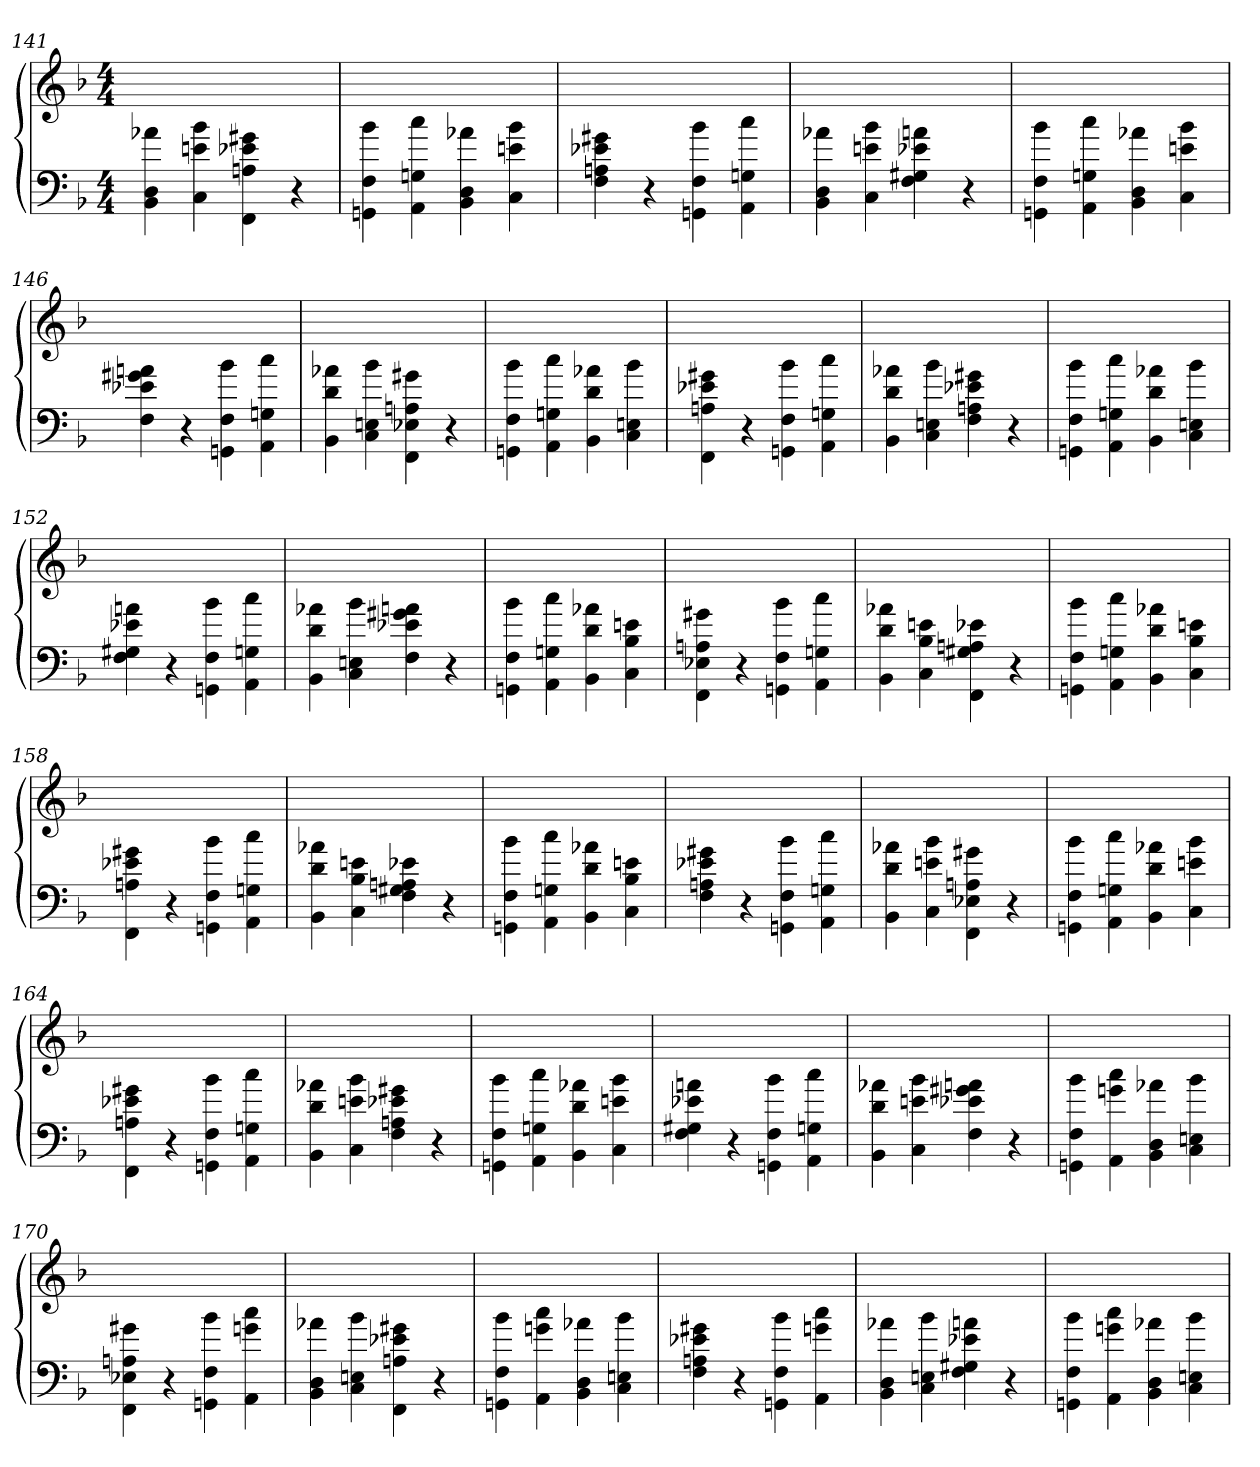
**kern	**kern
*part2	*part1
*staff2	*staff1
*clefF4	*clefG2
*k[b-]	*k[b-]
*F:	*F:
*M4/4	*M4/4
=141	=141
4BB- 4D 4a-X	1ryy
4C 4en 4b-	.
4FF 4An 4e-X 4g#X	.
4r	.
=142	=142
4GGn 4F 4b-	1ryy
4AA 4Gn 4cc	.
4BB- 4D 4a-X	.
4C 4en 4b-	.
=143	=143
4F 4An 4e-X 4g#X	1ryy
4r	.
4GGn 4F 4b-	.
4AA 4Gn 4cc	.
=144	=144
4BB- 4D 4a-X	1ryy
4C 4en 4b-	.
4F 4G#X 4e-X 4an	.
4r	.
=145	=145
4GGn 4F 4b-	1ryy
4AA 4Gn 4cc	.
4BB- 4D 4a-X	.
4C 4en 4b-	.
=146	=146
4F 4e-X 4g#X 4an	1ryy
4r	.
4GGn 4F 4b-	.
4AA 4Gn 4cc	.
=147	=147
4BB- 4d 4a-X	1ryy
4C 4En 4b-	.
4FF 4E-X 4An 4g#X	.
4r	.
=148	=148
4GGn 4F 4b-	1ryy
4AA 4Gn 4cc	.
4BB- 4d 4a-X	.
4C 4En 4b-	.
=149	=149
4FF 4An 4e-X 4g#X	1ryy
4r	.
4GGn 4F 4b-	.
4AA 4Gn 4cc	.
=150	=150
4BB- 4d 4a-X	1ryy
4C 4En 4b-	.
4F 4An 4e-X 4g#X	.
4r	.
=151	=151
4GGn 4F 4b-	1ryy
4AA 4Gn 4cc	.
4BB- 4d 4a-X	.
4C 4En 4b-	.
=152	=152
4F 4G#X 4e-X 4an	1ryy
4r	.
4GGn 4F 4b-	.
4AA 4Gn 4cc	.
=153	=153
4BB- 4d 4a-X	1ryy
4C 4En 4b-	.
4F 4e-X 4g#X 4an	.
4r	.
=154	=154
4GGn 4F 4b-	1ryy
4AA 4Gn 4cc	.
4BB- 4d 4a-X	.
4C 4B- 4en	.
=155	=155
4FF 4E-X 4An 4g#X	1ryy
4r	.
4GGn 4F 4b-	.
4AA 4Gn 4cc	.
=156	=156
4BB- 4d 4a-X	1ryy
4C 4B- 4en	.
4FF 4G#X 4An 4e-X	.
4r	.
=157	=157
4GGn 4F 4b-	1ryy
4AA 4Gn 4cc	.
4BB- 4d 4a-X	.
4C 4B- 4en	.
=158	=158
4FF 4An 4e-X 4g#X	1ryy
4r	.
4GGn 4F 4b-	.
4AA 4Gn 4cc	.
=159	=159
4BB- 4d 4a-X	1ryy
4C 4B- 4en	.
4F 4G#X 4An 4e-X	.
4r	.
=160	=160
4GGn 4F 4b-	1ryy
4AA 4Gn 4cc	.
4BB- 4d 4a-X	.
4C 4B- 4en	.
=161	=161
4F 4An 4e-X 4g#X	1ryy
4r	.
4GGn 4F 4b-	.
4AA 4Gn 4cc	.
=162	=162
4BB- 4d 4a-X	1ryy
4C 4en 4b-	.
4FF 4E-X 4An 4g#X	.
4r	.
=163	=163
4GGn 4F 4b-	1ryy
4AA 4Gn 4cc	.
4BB- 4d 4a-X	.
4C 4en 4b-	.
=164	=164
4FF 4An 4e-X 4g#X	1ryy
4r	.
4GGn 4F 4b-	.
4AA 4Gn 4cc	.
=165	=165
4BB- 4d 4a-X	1ryy
4C 4en 4b-	.
4F 4An 4e-X 4g#X	.
4r	.
=166	=166
4GGn 4F 4b-	1ryy
4AA 4Gn 4cc	.
4BB- 4d 4a-X	.
4C 4en 4b-	.
=167	=167
4F 4G#X 4e-X 4an	1ryy
4r	.
4GGn 4F 4b-	.
4AA 4Gn 4cc	.
=168	=168
4BB- 4d 4a-X	1ryy
4C 4en 4b-	.
4F 4e-X 4g#X 4an	.
4r	.
=169	=169
4GGn 4F 4b-	1ryy
4AA 4gn 4cc	.
4BB- 4D 4a-X	.
4C 4En 4b-	.
=170	=170
4FF 4E-X 4An 4g#X	1ryy
4r	.
4GGn 4F 4b-	.
4AA 4gn 4cc	.
=171	=171
4BB- 4D 4a-X	1ryy
4C 4En 4b-	.
4FF 4An 4e-X 4g#X	.
4r	.
=172	=172
4GGn 4F 4b-	1ryy
4AA 4gn 4cc	.
4BB- 4D 4a-X	.
4C 4En 4b-	.
=173	=173
4F 4An 4e-X 4g#X	1ryy
4r	.
4GGn 4F 4b-	.
4AA 4gn 4cc	.
=174	=174
4BB- 4D 4a-X	1ryy
4C 4En 4b-	.
4F 4G#X 4e-X 4an	.
4r	.
=175	=175
4GGn 4F 4b-	1ryy
4AA 4gn 4cc	.
4BB- 4D 4a-X	.
4C 4En 4b-	.
=	=
*-	*-
